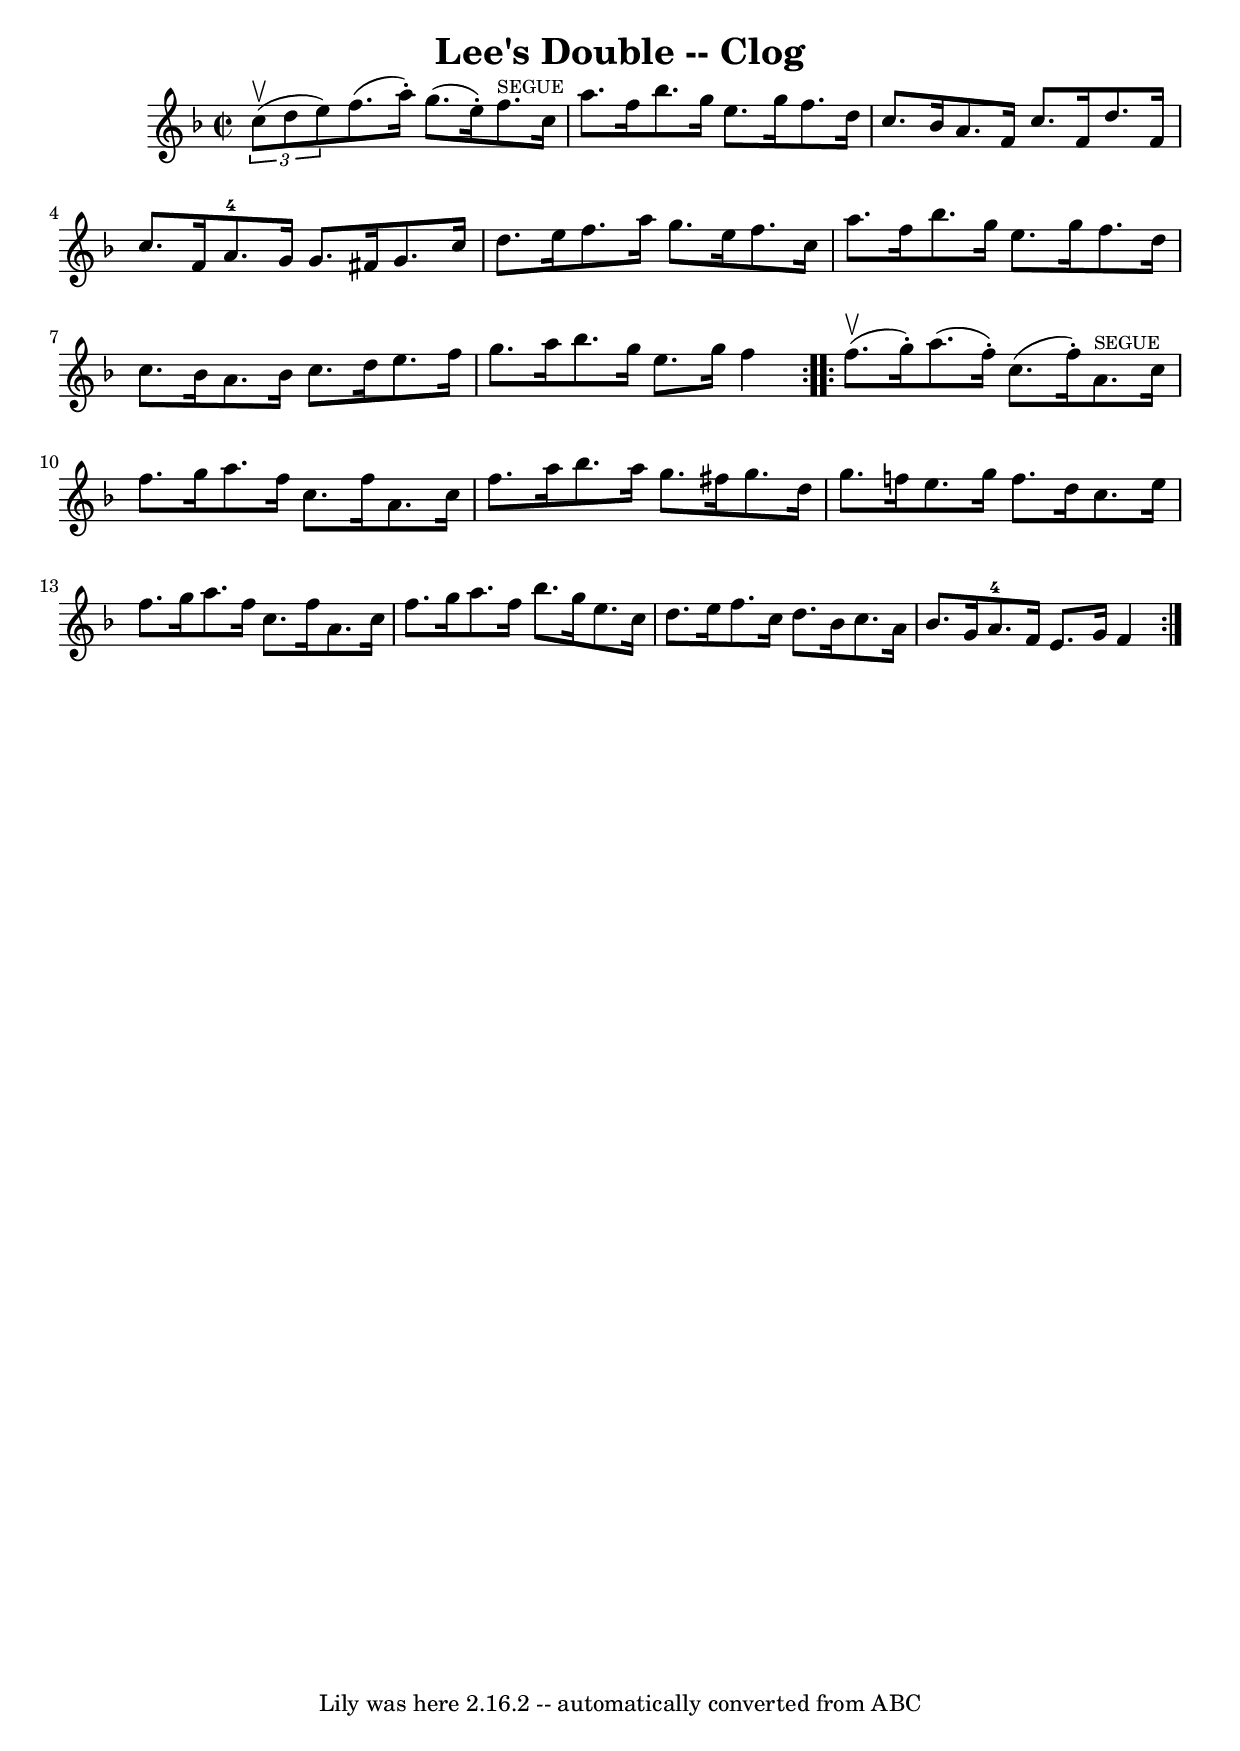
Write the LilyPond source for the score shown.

\version "2.16.2"
\include "Mammoth.ily"
\header {
  %% book = "Ryan's Mammoth Collection"
 crossRefNumber = "1"
 footnotes = "\\\\160 956"
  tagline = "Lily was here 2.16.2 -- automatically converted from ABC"
  title = "Lee's Double -- Clog"

}
voicedefault =  {



  \repeat volta 2 {

    \override Staff.TimeSignature #'style = #'C
    \time 2/2 
    \key f \major
    \times 2/3 { c''8^\upbow(d''8 e''8)  	       }     |
 f''8. (a''16-.) g''8. (e''16-.) f''8.^\segue c''16 a''8. f''16     |
 bes''8. g''16 e''8. g''16 f''8. d''16 c''8. bes'16     |
 a'8. f'16 c''8. f'16 d''8. f'16 c''8. f'16     |
 a'8.-4 g'16 g'8. fis'16 g'8. c''16 d''8. e''16     |
 f''8. a''16 g''8. e''16 f''8. c''16 a''8. f''16     |
 bes''8. g''16 e''8. g''16 f''8. d''16 c''8. bes'16     |
 a'8. bes'16 c''8. d''16 e''8. f''16 g''8. a''16     |
    
 bes''8. g''16 e''8. g''16 f''4  
  }     
  \repeat volta 2 { f''8.^\upbow(g''16-.)  |
 a''8. (f''16-.) c''8. (f''16-.) a'8.^\segue c''16 f''8. g''16    |
 a''8. f''16 c''8. f''16 a'8. c''16 f''8. a''16     |
 bes''8. a''16 g''8. fis''16 g''8. d''16 g''8. f''!16     |
 e''8. g''16 f''8. d''16 c''8. e''16 f''8. g''16      |
 a''8. f''16 c''8. f''16 a'8. c''16 f''8. g''16     |
 a''8. f''16 bes''8. g''16 e''8. c''16 d''8. e''16     |
 f''8. c''16 d''8. bes'16 c''8. a'16 bes'8. g'16     |
 a'8.-4 f'16 e'8. g'16 f'4  
  }  
  

}

\score{
  <<

    \context Staff="default"
    {
      \voicedefault 
      
    }

  >>
  \layout {
    
  }
  \midi {
  }

}
